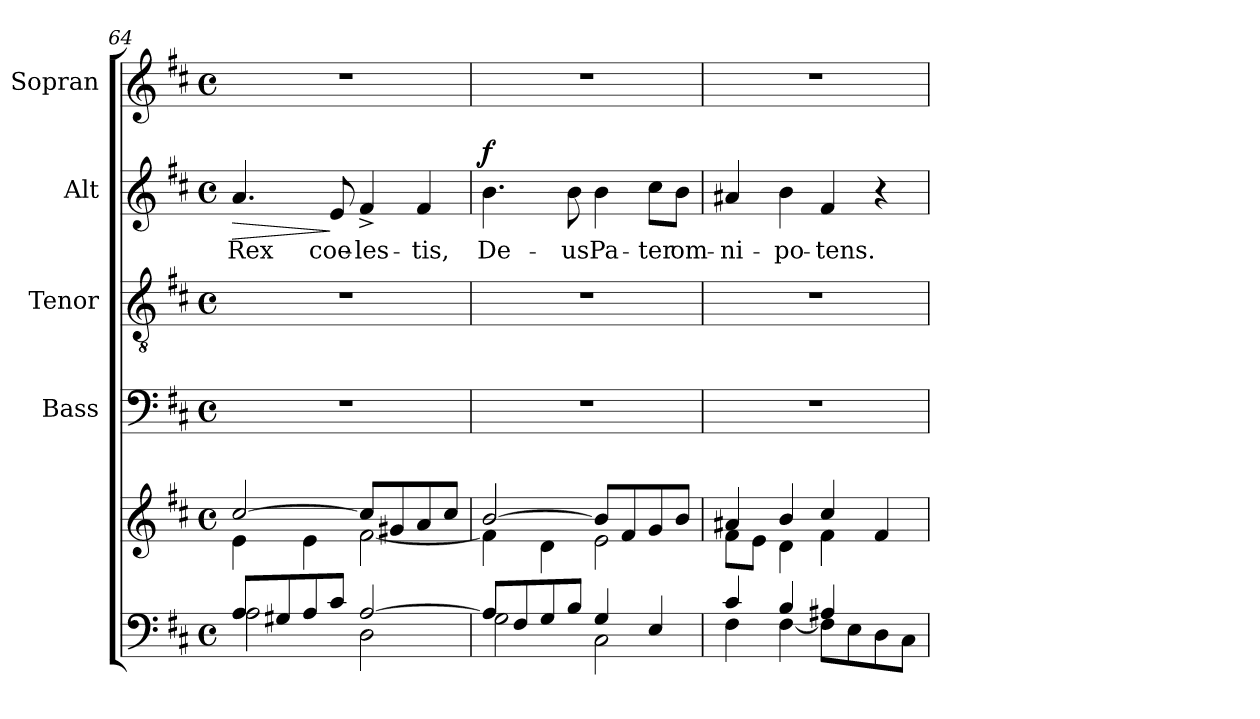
**kern	**kern	**kern	**kern	**kern	**text	**dynam	**kern
*part5	*part5	*part4	*part3	*part2	*part2	*part2	*part1
*staff6	*staff5	*staff4	*staff3	*staff2	*staff2	*staff2	*staff1
*	*	*I"Bass	*I"Tenor	*I"Alt	*	*	*I"Sopran
*	*	*I'B.	*I'T.	*I'A.	*	*	*I'S.
*clefF4	*clefG2	*clefF4	*clefGv2	*clefG2	*	*	*clefG2
*k[f#c#]	*k[f#c#]	*k[f#c#]	*k[f#c#]	*k[f#c#]	*	*	*k[f#c#]
*D:	*D:	*D:	*D:	*D:	*	*	*D:
*M4/4	*M4/4	*M4/4	*M4/4	*M4/4	*	*	*M4/4
*met(c)	*met(c)	*met(c)	*met(c)	*met(c)	*	*	*met(c)
=64	=64	=64	=64	=64	=64	=64	=64
*^	*^	*	*	*	*	*	*
!	!	!	!	!	!	!	!LO:LY:b	!LO:HP:b	!
8A/L	2A\	[>2cc#/	4e\	1r	1r	4.a/	Rex	>	1r
8G#X/	.	.	.	.	.	.	.	.	.
8A/	.	.	4e\	.	.	.	.	.	.
!	!	!	!	!	!	!	!LO:LY:b	!	!
8c#/J	.	.	.	.	.	8e/	coe-	]	.
!	!	!	!	!	!	!	!LO:LY:b	!	!
[>2A/	2D\	8cc#/L]	[<2f#\	.	.	4f#^>/	-les-	.	.
.	.	8g#X/	.	.	.	.	.	.	.
!	!	!	!	!	!	!	!LO:LY:b	!	!
.	.	8a/	.	.	.	4f#/	-tis,	.	.
.	.	8cc#/J	.	.	.	.	.	.	.
=65	=65	=65	=65	=65	=65	=65	=65	=65	=65
!	!	!	!	!	!	!	!LO:LY:b	!LO:DY:a	!
8A/L]	2G\	[>2b/	4f#\]	1r	1r	4.b\	De-	f	1r
8F#/	.	.	.	.	.	.	.	.	.
8G/	.	.	4d\	.	.	.	.	.	.
!	!	!	!	!	!	!	!LO:LY:b	!	!
8B/J	.	.	.	.	.	8b\	-us	.	.
!	!	!	!	!	!	!	!LO:LY:b	!	!
4G/	2C#\	8b/L]	2e\	.	.	4b\	Pa-	.	.
.	.	8f#/	.	.	.	.	.	.	.
!	!	!	!	!	!	!	!LO:LY:b	!	!
4E/	.	8g/	.	.	.	8cc#\L	-ter	.	.
!	!	!	!	!	!	!	!LO:LY:b	!	!
.	.	8b/J	.	.	.	8b\J	om-	.	.
!!LO:PB:g=z
=66	=66	=66	=66	=66	=66	=66	=66	=66	=66
!	!	!	!	!	!	!	!LO:LY:b	!	!
4c#/	4F#\	4a#X/	8f#\L	1r	1r	4a#X/	-ni-	.	1r
.	.	.	8e\J	.	.	.	.	.	.
!	!	!	!	!	!	!	!LO:LY:b	!	!
4B/	[<4F#\	4b/	4d\	.	.	4b\	-po-	.	.
!	!	!	!	!	!	!	!LO:LY:b	!	!
4A#X/	8F#\L]	4cc#/	4f#\	.	.	4f#/	-tens.	.	.
.	8E\	.	.	.	.	.	.	.	.
4ryy	8D\	4f#/	4ryy	.	.	4r	.	.	.
.	8C#\J	.	.	.	.	.	.	.	.
*v	*v	*	*	*	*	*	*	*	*
*	*v	*v	*	*	*	*	*	*
=	=	=	=	=	=	=	=
*-	*-	*-	*-	*-	*-	*-	*-
